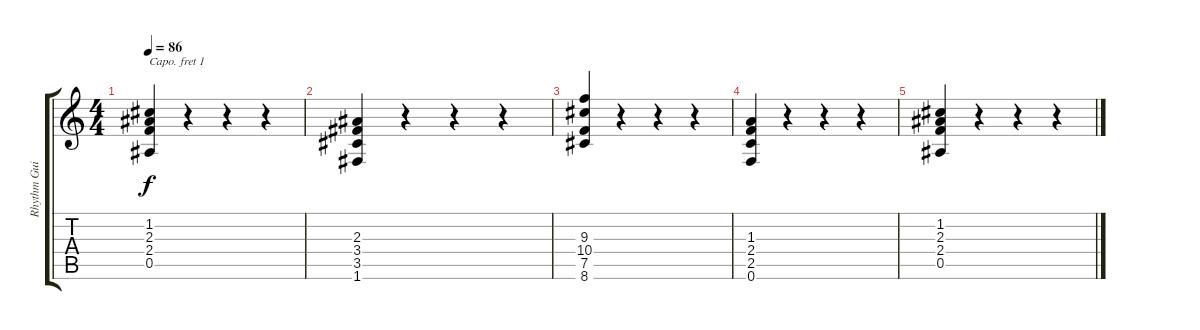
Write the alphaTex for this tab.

\track ("Rhythm Guitar" "Rhythm Gui") {instrument distortionguitar}
\staff {score tabs}
\capo 1
\tuning (E4 B3 G3 D3 A2 E2) {hide}
\ts (4 4)
\tempo 86
\clef g2
\ks c
(1.2 2.3 2.4 0.5).4{dy f} r.4 r.4 r.4 |
(2.3 3.4 3.5 1.6).4 r.4 r.4 r.4 |
(9.3 10.4 7.5 8.6).4 r.4 r.4 r.4 |
(1.3 2.4 2.5 0.6).4 r.4 r.4 r.4 |
(1.2 2.3 2.4 0.5).4 r.4 r.4 r.4
